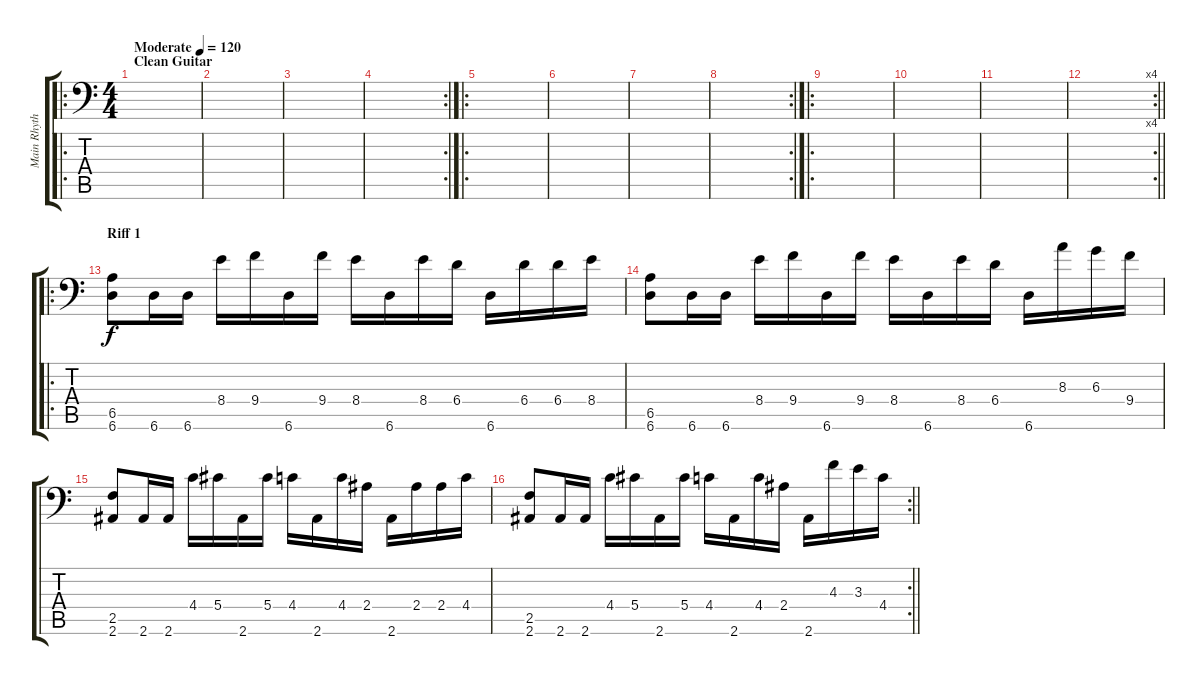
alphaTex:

\track ("Main Rhythm" "Main Rhyth") {instrument distortionguitar}
\staff {score tabs}
\tuning (Bb3 F3 Db3 Ab2 Eb2 Ab1) {hide}
\ro
\ts (4 4)
\section ("" "Clean Guitar")
\tempo (120 "Moderate")
\clef f4
\ks c
|
|
|
\rc 2
|
\ro
|
|
|
\rc 2
|
\ro
|
|
|
\rc 4
\barLineRight lightlight
|
\ro
\section ("" "Riff 1")
(6.5 6.6).8 6.6.16 6.6.16 8.4.16 9.4.16 6.6.16 9.4.16 8.4.16 6.6.16 8.4.16 6.4.16 6.6.16 6.4.16 6.4.16 8.4.16 |
(6.5 6.6).8 6.6.16 6.6.16 8.4.16 9.4.16 6.6.16 9.4.16 8.4.16 6.6.16 8.4.16 6.4.16 6.6.16 8.3.16 6.3.16 9.4.16 |
(2.5 2.6).8 2.6.16 2.6.16 4.4.16 5.4.16 2.6.16 5.4.16 4.4.16 2.6.16 4.4.16 2.4.16 2.6.16 2.4.16 2.4.16 4.4.16 |
\rc 2
\barLineRight lightlight
(2.5 2.6).8 2.6.16 2.6.16 4.4.16 5.4.16 2.6.16 5.4.16 4.4.16 2.6.16 4.4.16 2.4.16 2.6.16 4.3.16 3.3.16 4.4.16
